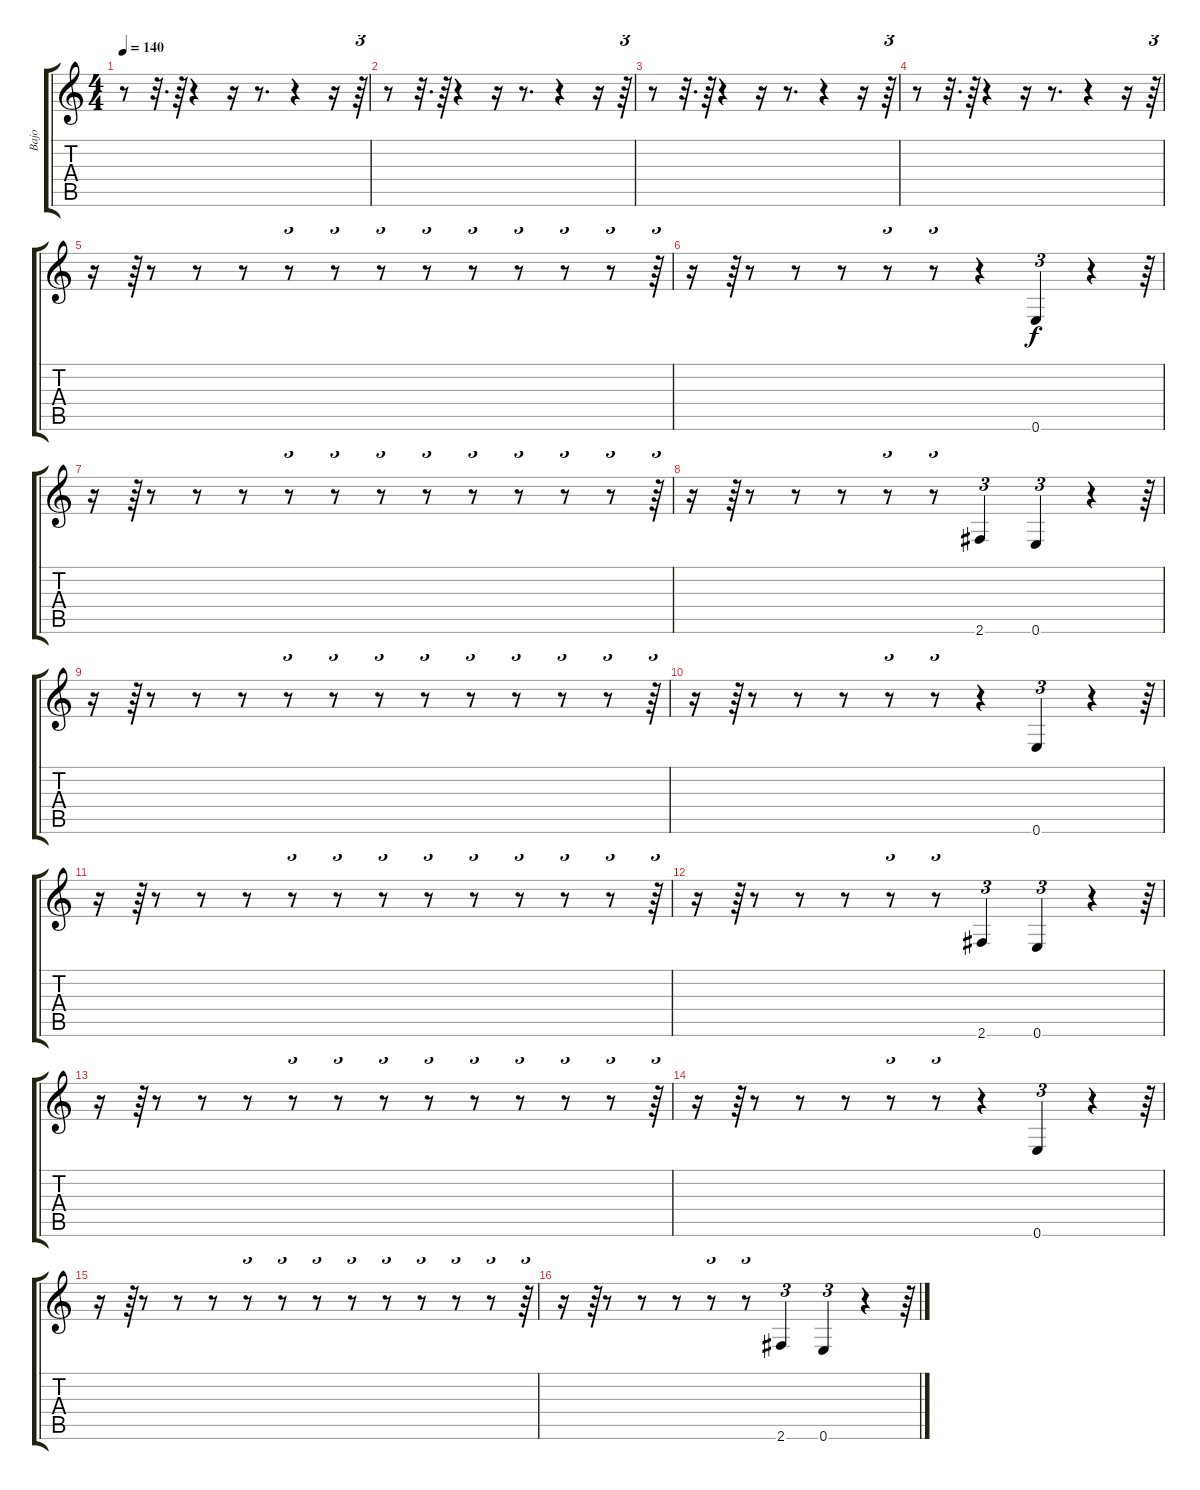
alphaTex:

\track ("Bajo" "Bajo") {instrument electricbasspick}
\staff {score tabs}
\tuning (E4 B3 G3 D3 A2 E2) {hide}
\ts (4 4)
\tempo 140
\clef g2
\ks c
r.8{dy f} r.32{d} r.64 r.4 r.16 r.8{d} r.4 r.16 r.64{tu (3 2)} |
r.8 r.32{d} r.64 r.4 r.16 r.8{d} r.4 r.16 r.64{tu (3 2)} |
r.8 r.32{d} r.64 r.4 r.16 r.8{d} r.4 r.16 r.64{tu (3 2)} |
r.8 r.32{d} r.64 r.4 r.16 r.8{d} r.4 r.16 r.64{tu (3 2)} |
r.16 r.64{tu (3 2)} r.8{tu (3 2)} r.8{tu (3 2)} r.8{tu (3 2)} r.8{tu (3 2)} r.8{tu (3 2)} r.8{tu (3 2)} r.8{tu (3 2)} r.8{tu (3 2)} r.8{tu (3 2)} r.8{tu (3 2)} r.8{tu (3 2)} r.64{tu (3 2)} |
r.16 r.64{tu (3 2)} r.8{tu (3 2)} r.8{tu (3 2)} r.8{tu (3 2)} r.8{tu (3 2)} r.8{tu (3 2)} r.4{tu (3 2)} 0.6.4{tu (3 2)} r.4{tu (3 2)} r.64{tu (3 2)} |
r.16 r.64{tu (3 2)} r.8{tu (3 2)} r.8{tu (3 2)} r.8{tu (3 2)} r.8{tu (3 2)} r.8{tu (3 2)} r.8{tu (3 2)} r.8{tu (3 2)} r.8{tu (3 2)} r.8{tu (3 2)} r.8{tu (3 2)} r.8{tu (3 2)} r.64{tu (3 2)} |
r.16 r.64{tu (3 2)} r.8{tu (3 2)} r.8{tu (3 2)} r.8{tu (3 2)} r.8{tu (3 2)} r.8{tu (3 2)} 2.6.4{tu (3 2)} 0.6.4{tu (3 2)} r.4{tu (3 2)} r.64{tu (3 2)} |
r.16 r.64{tu (3 2)} r.8{tu (3 2)} r.8{tu (3 2)} r.8{tu (3 2)} r.8{tu (3 2)} r.8{tu (3 2)} r.8{tu (3 2)} r.8{tu (3 2)} r.8{tu (3 2)} r.8{tu (3 2)} r.8{tu (3 2)} r.8{tu (3 2)} r.64{tu (3 2)} |
r.16 r.64{tu (3 2)} r.8{tu (3 2)} r.8{tu (3 2)} r.8{tu (3 2)} r.8{tu (3 2)} r.8{tu (3 2)} r.4{tu (3 2)} 0.6.4{tu (3 2)} r.4{tu (3 2)} r.64{tu (3 2)} |
r.16 r.64{tu (3 2)} r.8{tu (3 2)} r.8{tu (3 2)} r.8{tu (3 2)} r.8{tu (3 2)} r.8{tu (3 2)} r.8{tu (3 2)} r.8{tu (3 2)} r.8{tu (3 2)} r.8{tu (3 2)} r.8{tu (3 2)} r.8{tu (3 2)} r.64{tu (3 2)} |
r.16 r.64{tu (3 2)} r.8{tu (3 2)} r.8{tu (3 2)} r.8{tu (3 2)} r.8{tu (3 2)} r.8{tu (3 2)} 2.6.4{tu (3 2)} 0.6.4{tu (3 2)} r.4{tu (3 2)} r.64{tu (3 2)} |
r.16 r.64{tu (3 2)} r.8{tu (3 2)} r.8{tu (3 2)} r.8{tu (3 2)} r.8{tu (3 2)} r.8{tu (3 2)} r.8{tu (3 2)} r.8{tu (3 2)} r.8{tu (3 2)} r.8{tu (3 2)} r.8{tu (3 2)} r.8{tu (3 2)} r.64{tu (3 2)} |
r.16 r.64{tu (3 2)} r.8{tu (3 2)} r.8{tu (3 2)} r.8{tu (3 2)} r.8{tu (3 2)} r.8{tu (3 2)} r.4{tu (3 2)} 0.6.4{tu (3 2)} r.4{tu (3 2)} r.64{tu (3 2)} |
r.16 r.64{tu (3 2)} r.8{tu (3 2)} r.8{tu (3 2)} r.8{tu (3 2)} r.8{tu (3 2)} r.8{tu (3 2)} r.8{tu (3 2)} r.8{tu (3 2)} r.8{tu (3 2)} r.8{tu (3 2)} r.8{tu (3 2)} r.8{tu (3 2)} r.64{tu (3 2)} |
r.16 r.64{tu (3 2)} r.8{tu (3 2)} r.8{tu (3 2)} r.8{tu (3 2)} r.8{tu (3 2)} r.8{tu (3 2)} 2.6.4{tu (3 2)} 0.6.4{tu (3 2)} r.4{tu (3 2)} r.64{tu (3 2)}
